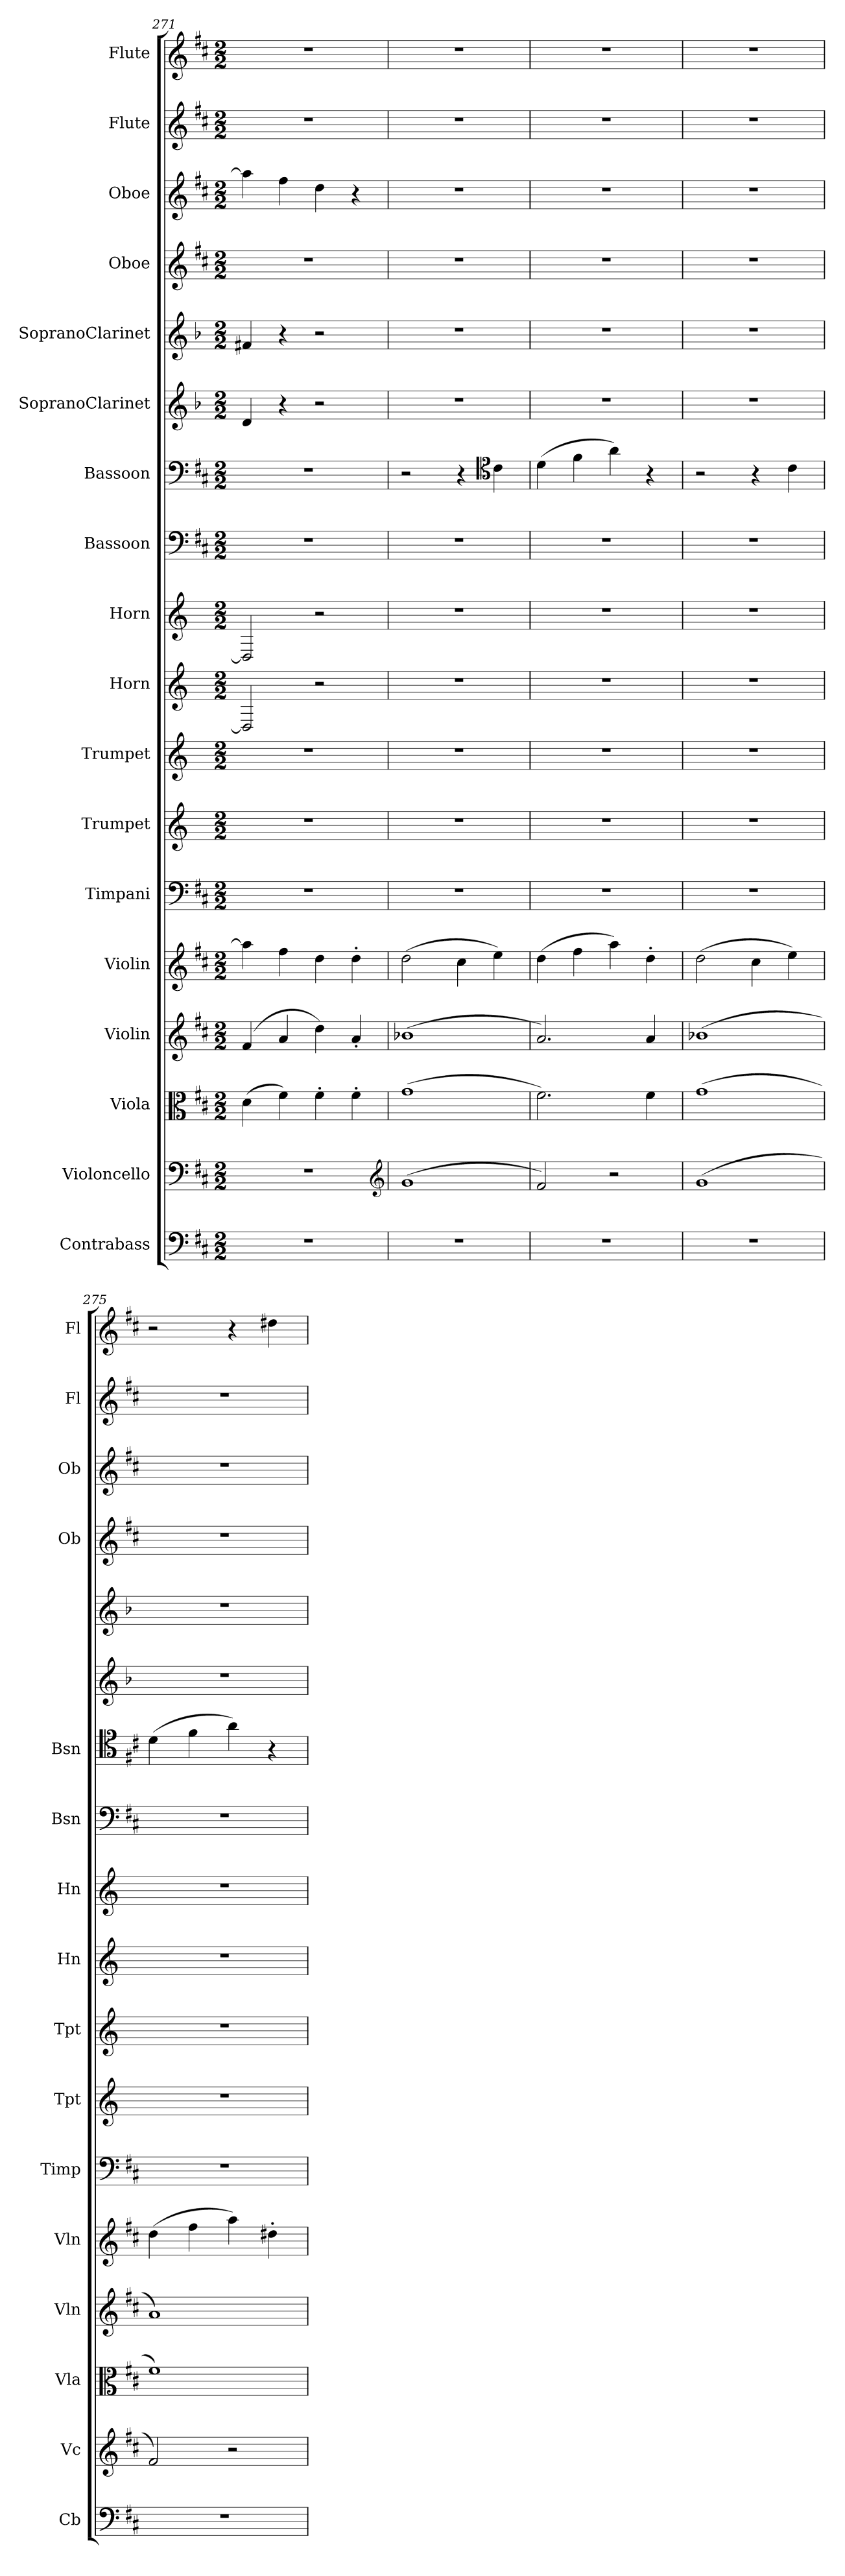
**kern	**kern	**kern	**kern	**kern	**kern	**kern	**kern	**kern	**kern	**kern	**kern	**kern	**kern	**kern	**kern	**kern	**kern
*part18	*part17	*part16	*part15	*part14	*part13	*part12	*part11	*part10	*part9	*part8	*part7	*part6	*part5	*part4	*part3	*part2	*part1
*staff18	*staff17	*staff16	*staff15	*staff14	*staff13	*staff12	*staff11	*staff10	*staff9	*staff8	*staff7	*staff6	*staff5	*staff4	*staff3	*staff2	*staff1
*I"Contrabass	*I"Violoncello	*I"Viola	*I"Violin	*I"Violin	*I"Timpani	*I"Trumpet	*I"Trumpet	*I"Horn	*I"Horn	*I"Bassoon	*I"Bassoon	*I"SopranoClarinet	*I"SopranoClarinet	*I"Oboe	*I"Oboe	*I"Flute	*I"Flute
*I'Cb	*I'Vc	*I'Vla	*I'Vln	*I'Vln	*I'Timp	*I'Tpt	*I'Tpt	*I'Hn	*I'Hn	*I'Bsn	*I'Bsn	*	*	*I'Ob	*I'Ob	*I'Fl	*I'Fl
*clefF4	*clefF4	*clefC3	*clefG2	*clefG2	*clefF4	*clefG2	*clefG2	*clefG2	*clefG2	*clefF4	*clefF4	*clefG2	*clefG2	*clefG2	*clefG2	*clefG2	*clefG2
*k[f#c#]	*k[f#c#]	*k[f#c#]	*k[f#c#]	*k[f#c#]	*k[f#c#]	*k[]	*k[]	*k[]	*k[]	*k[f#c#]	*k[f#c#]	*k[b-]	*k[b-]	*k[f#c#]	*k[f#c#]	*k[f#c#]	*k[f#c#]
*M2/2	*M2/2	*M2/2	*M2/2	*M2/2	*M2/2	*M2/2	*M2/2	*M2/2	*M2/2	*M2/2	*M2/2	*M2/2	*M2/2	*M2/2	*M2/2	*M2/2	*M2/2
=271	=271	=271	=271	=271	=271	=271	=271	=271	=271	=271	=271	=271	=271	=271	=271	=271	=271
1r	1r	(4d\	(4f#/	4aa\]	1r	1r	1r	2D/]	2D/]	1r	1r	4d/	4f#X/	1r	4aa\]	1r	1r
.	.	4f#\)	4a/	4ff#\	.	.	.	.	.	.	.	4r	4r	.	4ff#\	.	.
.	.	4f#'\	4dd\)	4dd\	.	.	.	2r	2r	.	.	2r	2r	.	4dd\	.	.
.	.	4f#'\	4a'/	4dd'\	.	.	.	.	.	.	.	.	.	.	4r	.	.
*	*clefG2	*	*	*	*	*	*	*	*	*	*	*	*	*	*	*	*
=272	=272	=272	=272	=272	=272	=272	=272	=272	=272	=272	=272	=272	=272	=272	=272	=272	=272
1r	(1g\	(1g\	(1b-X\	(2dd\	1r	1r	1r	1r	1r	1r	2r	1r	1r	1r	1r	1r	1r
.	.	.	.	4cc#\	.	.	.	.	.	.	4r	.	.	.	.	.	.
*	*	*	*	*	*	*	*	*	*	*	*clefC4	*	*	*	*	*	*
.	.	.	.	4ee\)	.	.	.	.	.	.	4c#\	.	.	.	.	.	.
=273	=273	=273	=273	=273	=273	=273	=273	=273	=273	=273	=273	=273	=273	=273	=273	=273	=273
1r	2f#/)	2.f#\)	2.a/)	(4dd\	1r	1r	1r	1r	1r	1r	(4d\	1r	1r	1r	1r	1r	1r
.	.	.	.	4ff#\	.	.	.	.	.	.	4f#\	.	.	.	.	.	.
.	2r	.	.	4aa\)	.	.	.	.	.	.	4a\)	.	.	.	.	.	.
.	.	4f#\	4a/	4dd'\	.	.	.	.	.	.	4r	.	.	.	.	.	.
=274	=274	=274	=274	=274	=274	=274	=274	=274	=274	=274	=274	=274	=274	=274	=274	=274	=274
1r	(1g\	(1g\	(1b-X\	(2dd\	1r	1r	1r	1r	1r	1r	2r	1r	1r	1r	1r	1r	1r
.	.	.	.	4cc#\	.	.	.	.	.	.	4r	.	.	.	.	.	.
.	.	.	.	4ee\)	.	.	.	.	.	.	4c#\	.	.	.	.	.	.
=275	=275	=275	=275	=275	=275	=275	=275	=275	=275	=275	=275	=275	=275	=275	=275	=275	=275
1r	2f#/)	1f#\)	1a/)	(4dd\	1r	1r	1r	1r	1r	1r	(4d\	1r	1r	1r	1r	1r	2r
.	.	.	.	4ff#\	.	.	.	.	.	.	4f#\	.	.	.	.	.	.
.	2r	.	.	4aa\)	.	.	.	.	.	.	4a\)	.	.	.	.	.	4r
.	.	.	.	4dd#X'\	.	.	.	.	.	.	4r	.	.	.	.	.	4dd#X\
=	=	=	=	=	=	=	=	=	=	=	=	=	=	=	=	=	=
*-	*-	*-	*-	*-	*-	*-	*-	*-	*-	*-	*-	*-	*-	*-	*-	*-	*-
